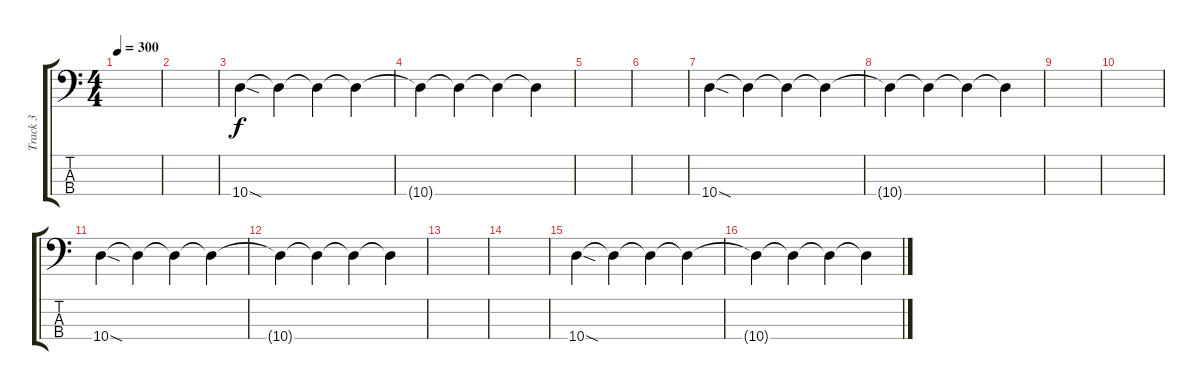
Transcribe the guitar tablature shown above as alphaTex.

\track ("Track 3" "Track 3") {instrument electricbassfinger}
\staff {score tabs}
\tuning (G2 D2 A1 E1) {hide}
\ts (4 4)
\tempo 300
\clef f4
\ks c
|
|
10.4{sod}.4 10.4{t}.4 10.4{t}.4 10.4{t}.4 |
10.4{t}.4 10.4{t}.4 10.4{t}.4 10.4{t}.4 |
|
|
10.4{sod}.4 10.4{t}.4 10.4{t}.4 10.4{t}.4 |
10.4{t}.4 10.4{t}.4 10.4{t}.4 10.4{t}.4 |
|
|
10.4{sod}.4 10.4{t}.4 10.4{t}.4 10.4{t}.4 |
10.4{t}.4 10.4{t}.4 10.4{t}.4 10.4{t}.4 |
|
|
10.4{sod}.4 10.4{t}.4 10.4{t}.4 10.4{t}.4 |
10.4{t}.4 10.4{t}.4 10.4{t}.4 10.4{t}.4
